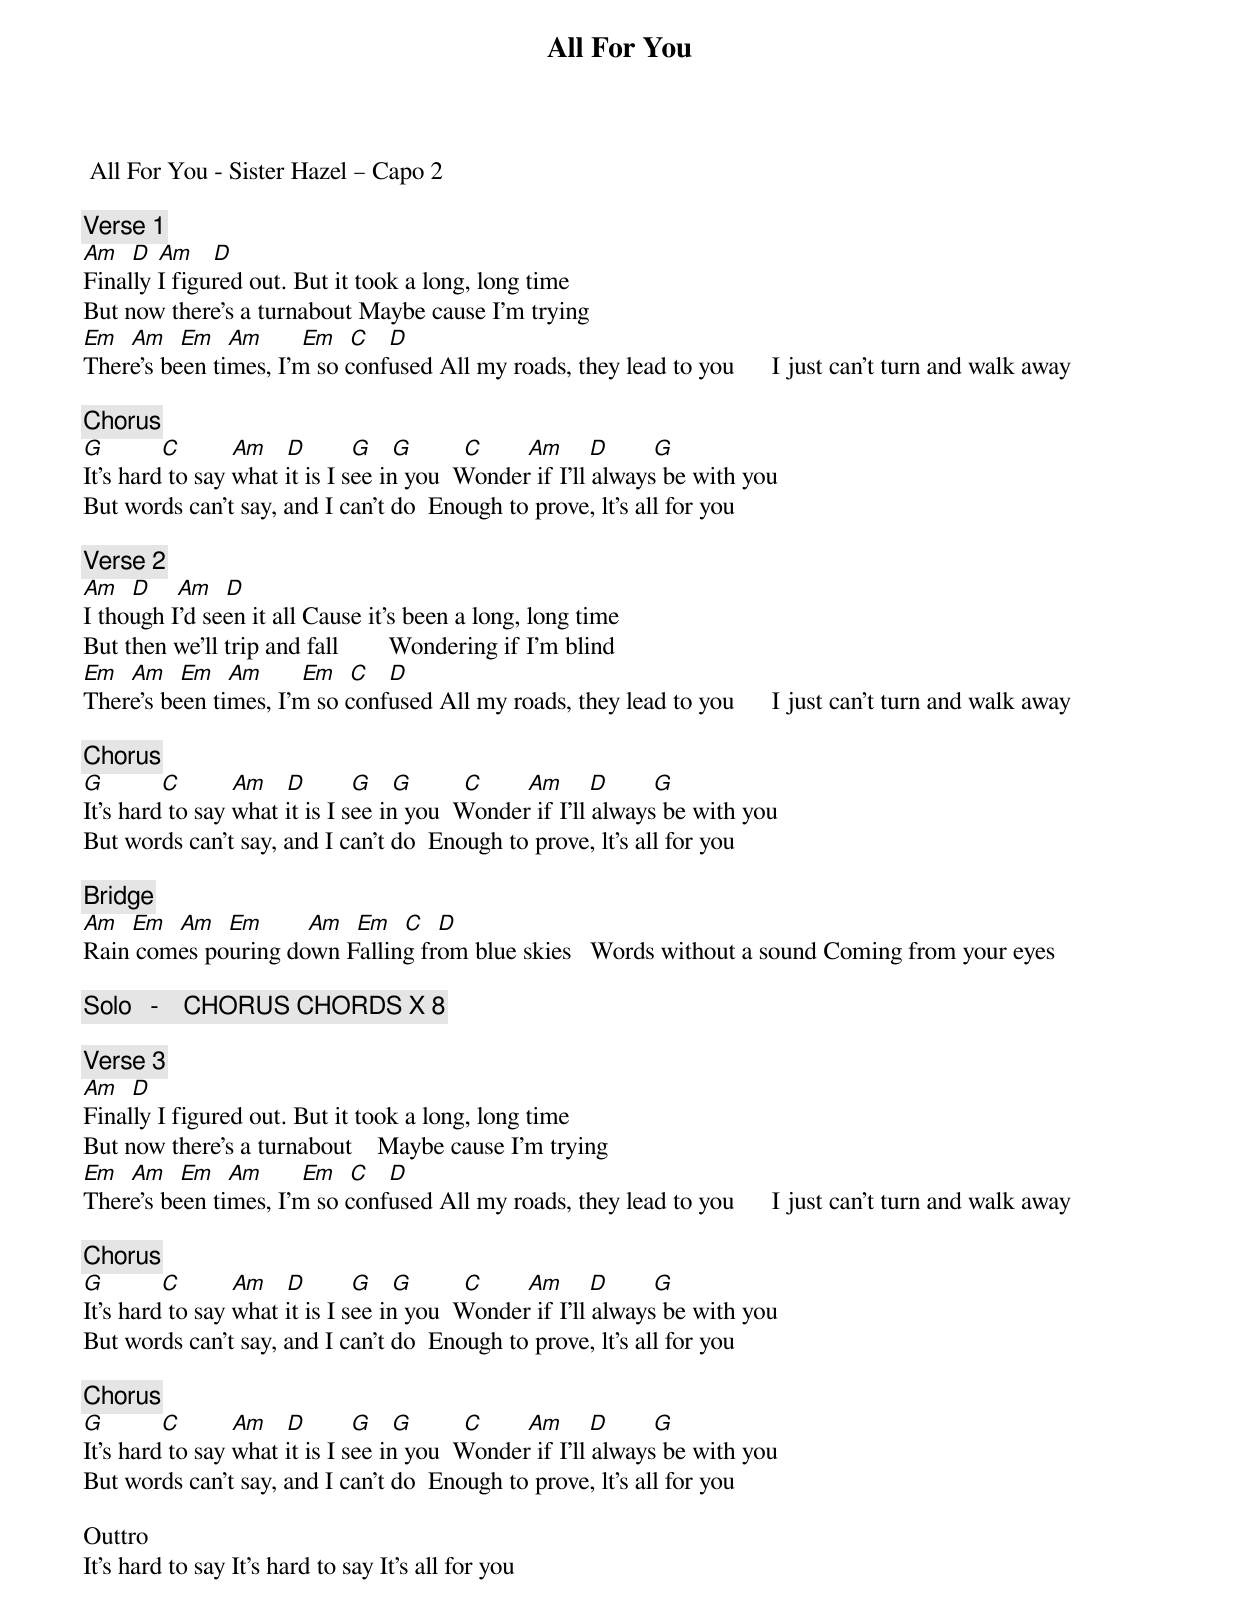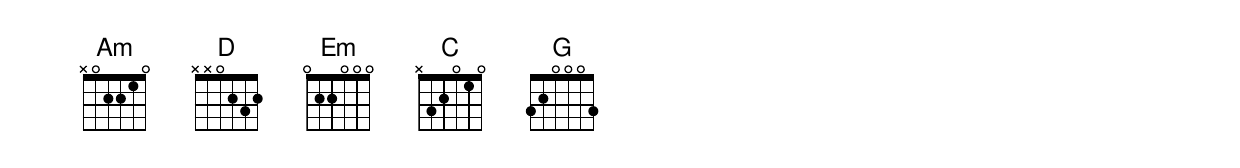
{title: All For You}
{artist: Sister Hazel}
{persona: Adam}
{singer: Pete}
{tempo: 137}
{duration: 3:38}
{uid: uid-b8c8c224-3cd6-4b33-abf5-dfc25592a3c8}
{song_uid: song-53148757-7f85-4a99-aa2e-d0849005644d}



 All For You - Sister Hazel – Capo 2

{comment: Verse 1}
[Am]		[D]	[Am]			[D]
Finally I figured out. But it took a long, long time
But now there's a turnabout Maybe cause I'm trying
[Em]		[Am]		[Em]		[Am]				  [Em]		[C] 		[D]
There's been times, I'm so confused All my roads, they lead to you      I just can't turn and walk away

{comment: Chorus}
[G]       		[C]        [Am]   [D]       [G] 		[G]       	[C]       [Am]   	[D]       [G]
It's hard to say what it is I see in you 	Wonder if I'll always be with you
But words can't say, and I can't do 	Enough to prove, lt's all for you

{comment: Verse 2}
[Am]		[D]				[Am]		[D]
I though I'd seen it all	Cause it's been a long, long time
But then we'll trip and fall        Wondering if I'm blind
[Em]		[Am]		[Em]		[Am]				  [Em]		[C] 		[D]
There's been times, I'm so confused All my roads, they lead to you      I just can't turn and walk away

{comment: Chorus}
[G]       		[C]        [Am]   [D]       [G] 		[G]       	[C]       [Am]   	[D]       [G]
It's hard to say what it is I see in you 	Wonder if I'll always be with you
But words can't say, and I can't do 	Enough to prove, lt's all for you

{comment: Bridge}
[Am]		[Em]		[Am]		[Em] 	     [Am]		[Em]		[C]		[D]
Rain comes pouring down	Falling from blue skies   Words without a sound	Coming from your eyes

{comment: Solo   -    CHORUS CHORDS X 8}

{comment: Verse 3}
[Am]		[D]
Finally I figured out. But it took a long, long time
But now there's a turnabout    Maybe cause I'm trying
[Em]		[Am]		[Em]		[Am]				  [Em]		[C] 		[D]
There's been times, I'm so confused All my roads, they lead to you      I just can't turn and walk away

{comment: Chorus}
[G]       		[C]        [Am]   [D]       [G] 		[G]       	[C]       [Am]   	[D]       [G]
It's hard to say what it is I see in you 	Wonder if I'll always be with you
But words can't say, and I can't do 	Enough to prove, lt's all for you

{comment: Chorus}
[G]       		[C]        [Am]   [D]       [G] 		[G]       	[C]       [Am]   	[D]       [G]
It's hard to say what it is I see in you 	Wonder if I'll always be with you
But words can't say, and I can't do 	Enough to prove, lt's all for you

Outtro
It's hard to say	It's hard to say	It's all for you
